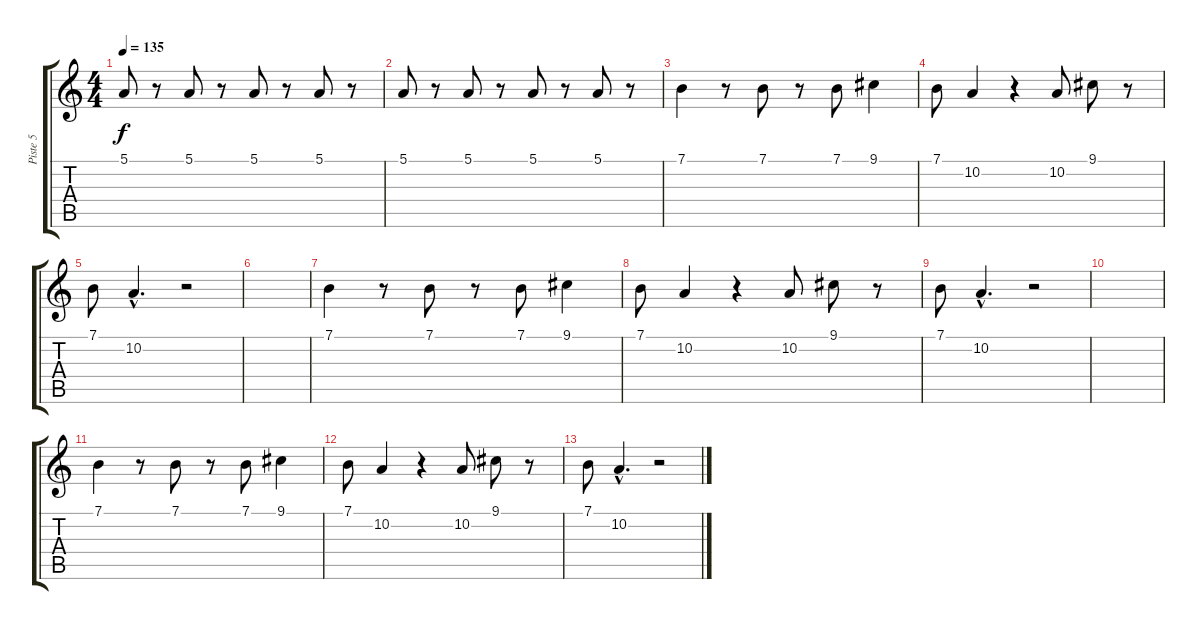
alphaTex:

\track ("Piste 5" "Piste 5") {instrument stringensemble1}
\staff {score tabs}
\tuning (E4 B3 G3 D3 A2 E2) {hide}
\ts (4 4)
\tempo 135
\clef g2
\ks c
5.1.8{dy f} r.8 5.1.8 r.8 5.1.8 r.8 5.1.8 r.8 |
5.1.8 r.8 5.1.8 r.8 5.1.8 r.8 5.1.8 r.8 |
7.1.4 r.8 7.1.8 r.8 7.1.8 9.1.4 |
7.1.8 10.2.4 r.4 10.2.8 9.1.8 r.8 |
7.1.8 10.2{hac}.4{d} r.2 |
|
7.1.4 r.8 7.1.8 r.8 7.1.8 9.1.4 |
7.1.8 10.2.4 r.4 10.2.8 9.1.8 r.8 |
7.1.8 10.2{hac}.4{d} r.2 |
|
7.1.4 r.8 7.1.8 r.8 7.1.8 9.1.4 |
7.1.8 10.2.4 r.4 10.2.8 9.1.8 r.8 |
7.1.8 10.2{hac}.4{d} r.2
